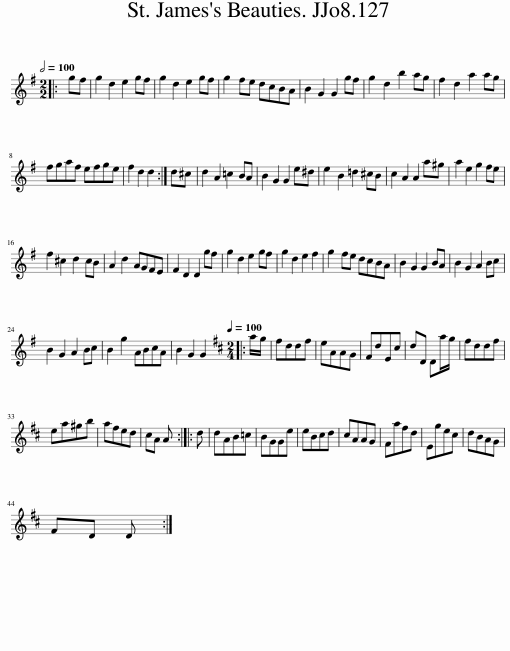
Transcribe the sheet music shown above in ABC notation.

X:1
L:1/8
Q:1/2=100
M:2/2
I:linebreak $
K:G
V:1 treble
V:1
|: gf | g2 d2 e2 gf | g2 d2 e2 gf | g2 fe dcBA | B2 G2 G2 gf | %5
 g2 d2 b2 ag | f2 d2 a2 ag |$ fgaf efge | f2 d2 d2 :| d^c | %10
 d2 A2 =c2 BA | B2 G2 G2 e^d | e2 B2 =d2 ^cB | c2 A2 A2 a^g | a2 e2 g2 fe |$ %15
 f2 ^c2 d2 cB | A2 d2 AGFE | F2 D2 D2 gf | g2 d2 e2 gf | g2 d2 e2 f2 | %20
 g2 fe dcBA | B2 G2 G2 BA | B2 G2 A2 Bc |$ B2 G2 A2 Bc | B2 g2 ABcA | %25
 B2 G2 G2 |:[K:D][M:2/4][Q:1/4=100] a/g/ | fddf | eAAG | FdEc | %30
 dD Da/g/ | fddf |$ ea^gb | afed | cA A :: %35
 d | dAB=c | BGGe | eBcd | cAAG | %40
 Fafd | Egec | dBAG |$ FD D :| %44
